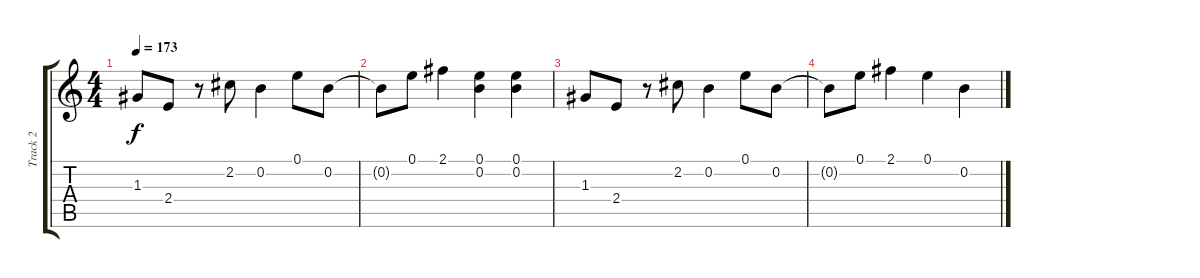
\track ("Track 2" "Track 2") {instrument distortionguitar}
\staff {score tabs}
\tuning (E4 B3 G3 D3 A2 E2) {hide}
\ts (4 4)
\tempo 173
\clef g2
\ks c
1.3.8{dy f} 2.4.8 r.8 2.2.8 0.2.4 0.1.8 0.2.8 |
0.2{t}.8 0.1.8 2.1.4 (0.1 0.2).4 (0.1 0.2).4 |
1.3.8 2.4.8 r.8 2.2.8 0.2.4 0.1.8 0.2.8 |
0.2{t}.8 0.1.8 2.1.4 0.1.4 0.2.4
